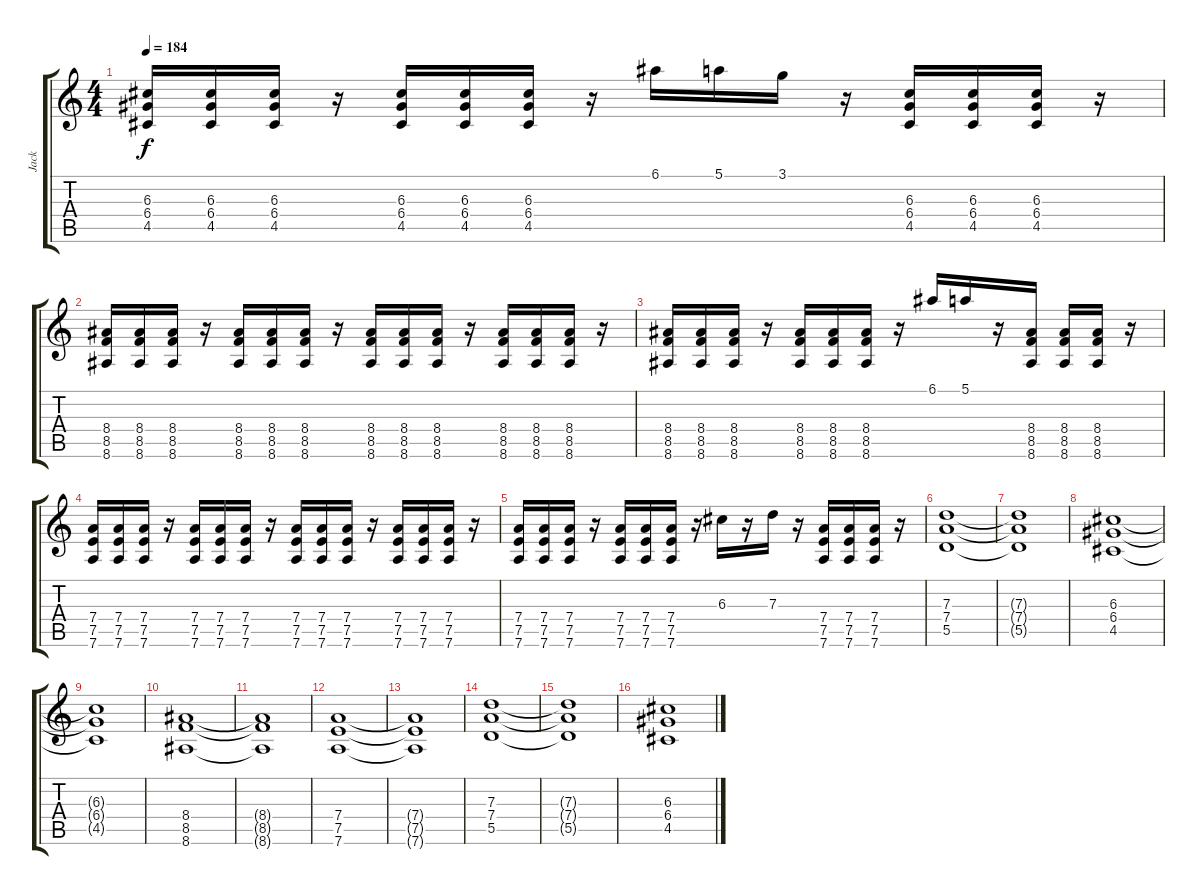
\track ("Jack" "Jack") {instrument distortionguitar}
\staff {score tabs}
\tuning (E4 B3 G3 D3 A2 D2) {hide}
\ts (4 4)
\tempo 184
\clef g2
\ks c
(6.3 6.4 4.5).16{dy f} (6.3 6.4 4.5).16 (6.3 6.4 4.5).16 r.16 (6.3 6.4 4.5).16 (6.3 6.4 4.5).16 (6.3 6.4 4.5).16 r.16 6.1.16 5.1.16 3.1.16 r.16 (6.3 6.4 4.5).16 (6.3 6.4 4.5).16 (6.3 6.4 4.5).16 r.16 |
(8.4 8.5 8.6).16 (8.4 8.5 8.6).16 (8.4 8.5 8.6).16 r.16 (8.4 8.5 8.6).16 (8.4 8.5 8.6).16 (8.4 8.5 8.6).16 r.16 (8.4 8.5 8.6).16 (8.4 8.5 8.6).16 (8.4 8.5 8.6).16 r.16 (8.4 8.5 8.6).16 (8.4 8.5 8.6).16 (8.4 8.5 8.6).16 r.16 |
(8.4 8.5 8.6).16 (8.4 8.5 8.6).16 (8.4 8.5 8.6).16 r.16 (8.4 8.5 8.6).16 (8.4 8.5 8.6).16 (8.4 8.5 8.6).16 r.16 6.1.16 5.1.16 r.16 (8.4 8.5 8.6).16 (8.4 8.5 8.6).16 (8.4 8.5 8.6).16 r.16 |
(7.4 7.5 7.6).16 (7.4 7.5 7.6).16 (7.4 7.5 7.6).16 r.16 (7.4 7.5 7.6).16 (7.4 7.5 7.6).16 (7.4 7.5 7.6).16 r.16 (7.4 7.5 7.6).16 (7.4 7.5 7.6).16 (7.4 7.5 7.6).16 r.16 (7.4 7.5 7.6).16 (7.4 7.5 7.6).16 (7.4 7.5 7.6).16 r.16 |
(7.4 7.5 7.6).16 (7.4 7.5 7.6).16 (7.4 7.5 7.6).16 r.16 (7.4 7.5 7.6).16 (7.4 7.5 7.6).16 (7.4 7.5 7.6).16 r.16 6.3.16 r.16 7.3.16 r.16 (7.4 7.5 7.6).16 (7.4 7.5 7.6).16 (7.4 7.5 7.6).16 r.16 |
(7.3 7.4 5.5).1 |
(7.3{t} 7.4{t} 5.5{t}).1 |
(6.3 6.4 4.5).1 |
(6.3{t} 6.4{t} 4.5{t}).1 |
(8.4 8.5 8.6).1 |
(8.4{t} 8.5{t} 8.6{t}).1 |
(7.4 7.5 7.6).1 |
(7.4{t} 7.5{t} 7.6{t}).1 |
(7.3 7.4 5.5).1 |
(7.3{t} 7.4{t} 5.5{t}).1 |
(6.3 6.4 4.5).1
